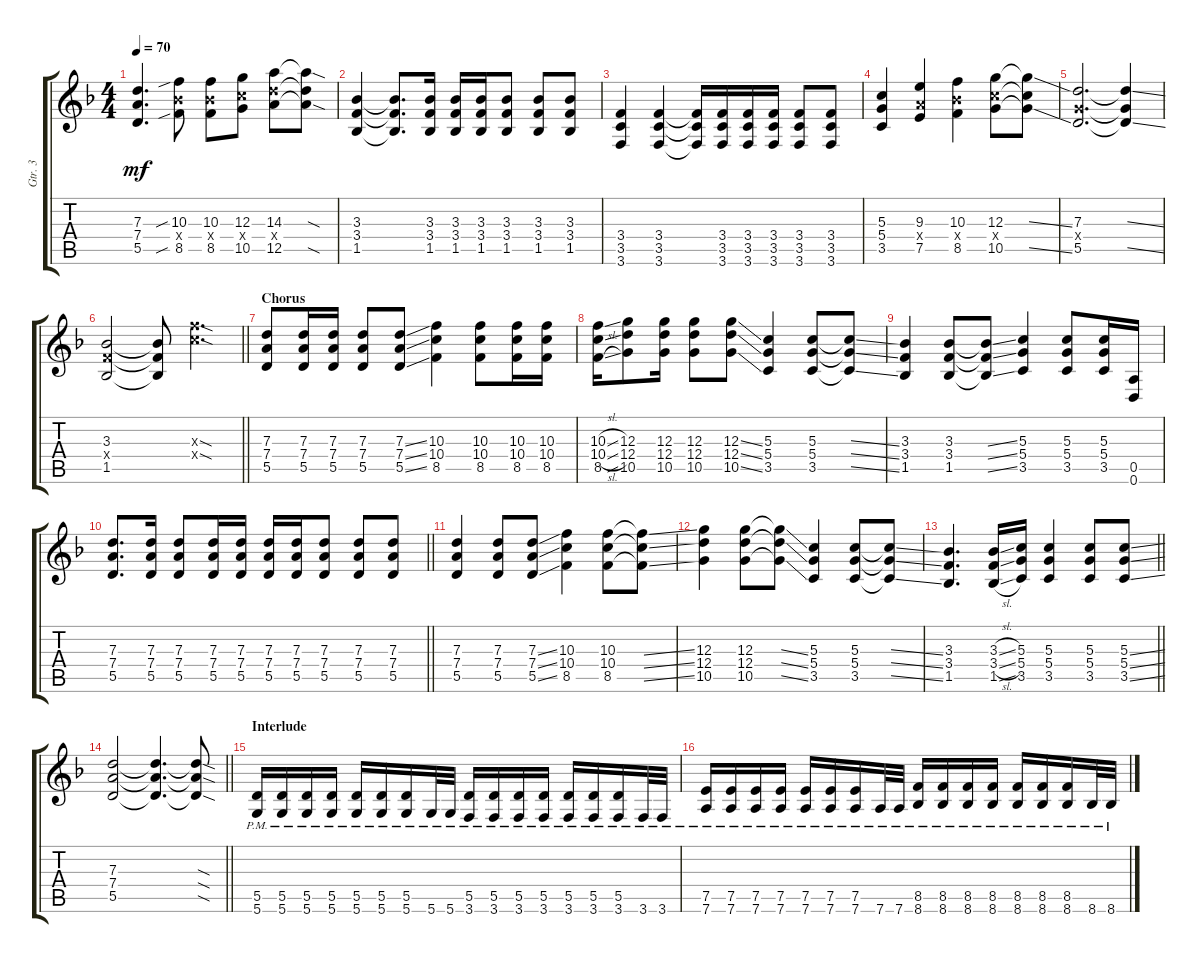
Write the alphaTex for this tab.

\track ("Gtr. 3" "Gtr. 3") {instrument overdrivenguitar}
\staff {score tabs}
\tuning (E4 B3 G3 D3 A2 D2) {hide}
\ts (4 4)
\tempo 70
\clef g2
\ks f
(7.3 7.4 5.5).4{d dy mf} (10.3{sib} 8.4{x} 8.5{sib}).8 (10.3 8.4{x} 8.5).8 (12.3 10.4{x} 10.5).8 (14.3 12.4{x} 12.5).8 (14.3{sod t} 12.4{t} 12.5{sod t}).8 |
(3.3 3.4 1.5).4 (3.3{t} 3.4{t} 1.5{t}).8{d} (3.3 3.4 1.5).16 (3.3 3.4 1.5).16 (3.3 3.4 1.5).16 (3.3 3.4 1.5).8 (3.3 3.4 1.5).8 (3.3 3.4 1.5).8 |
(3.4 3.5 3.6).4 (3.4 3.5 3.6).4 (3.4{t} 3.5{t} 3.6{t}).16 (3.4 3.5 3.6).16 (3.4 3.5 3.6).16 (3.4 3.5 3.6).16 (3.4 3.5 3.6).8 (3.4 3.5 3.6).8 |
(5.3 5.4 3.5).4 (9.3 7.4{x} 7.5).4 (10.3 8.4{x} 8.5).4 (12.3 10.4{x} 10.5).8 (12.3{ss t} 10.4{t} 10.5{ss t}).8 |
(7.3 5.4{x} 5.5).2{d} (7.3{ss t} 5.4{t} 5.5{ss t}).4 |
\barLineRight lightlight
(3.3 3.4{x} 1.5).2 (3.3{t} 3.4{t} 1.5{t}).8 (10.3{sod x} 10.4{sod x}).4{d} |
\section ("" "Chorus")
(7.3 7.4 5.5).8 (7.3 7.4 5.5).16 (7.3 7.4 5.5).16 (7.3 7.4 5.5).8 (7.3{ss} 7.4{ss} 5.5{ss}).8 (10.3 10.4 8.5).4 (10.3 10.4 8.5).8 (10.3 10.4 8.5).16 (10.3 10.4 8.5).16 |
(10.3{sl} 10.4{sl} 8.5{sl}).16 (12.3 12.4 10.5).8 (12.3 12.4 10.5).16 (12.3 12.4 10.5).8 (12.3{ss} 12.4{ss} 10.5{ss}).8 (5.3 5.4 3.5).4 (5.3 5.4 3.5).8 (5.3{ss t} 5.4{ss t} 3.5{ss t}).8 |
(3.3 3.4 1.5).4 (3.3 3.4 1.5).8 (3.3{ss t} 3.4{ss t} 1.5{ss t}).8 (5.3 5.4 3.5).4 (5.3 5.4 3.5).8 (5.3 5.4 3.5).16 (0.5 0.6).16 |
\barLineRight lightlight
(7.3 7.4 5.5).8{d} (7.3 7.4 5.5).16 (7.3 7.4 5.5).8 (7.3 7.4 5.5).16 (7.3 7.4 5.5).16 (7.3 7.4 5.5).16 (7.3 7.4 5.5).16 (7.3 7.4 5.5).8 (7.3 7.4 5.5).8 (7.3 7.4 5.5).8 |
(7.3 7.4 5.5).4 (7.3 7.4 5.5).8 (7.3{ss} 7.4{ss} 5.5{ss}).8 (10.3 10.4 8.5).4 (10.3 10.4 8.5).8 (10.3{ss t} 10.4{ss t} 8.5{ss t}).8 |
(12.3 12.4 10.5).4 (12.3 12.4 10.5).8 (12.3{ss t} 12.4{ss t} 10.5{ss t}).8 (5.3 5.4 3.5).4 (5.3 5.4 3.5).8 (5.3{ss t} 5.4{ss t} 3.5{ss t}).8 |
\barLineRight lightlight
(3.3 3.4 1.5).4{d} (3.3{sl} 3.4{sl} 1.5{sl}).16 (5.3 5.4 3.5).16 (5.3 5.4 3.5).4 (5.3 5.4 3.5).8 (5.3{ss} 5.4{ss} 3.5{ss}).8 |
\barLineRight lightlight
(7.3 7.4 5.5).2 (7.3{t} 7.4{t} 5.5{t}).4{d} (7.3{sod t} 7.4{sod t} 5.5{sod t}).8 |
\section ("" "Interlude")
(5.5{pm} 5.6{pm}).16 (5.5{pm} 5.6{pm}).16 (5.5{pm} 5.6{pm}).16 (5.5{pm} 5.6{pm}).16 (5.5{pm} 5.6{pm}).16 (5.5{pm} 5.6{pm}).16 (5.5{pm} 5.6{pm}).16 5.6{pm}.32 5.6{pm}.32 (5.5{pm} 3.6{pm}).16 (5.5{pm} 3.6{pm}).16 (5.5{pm} 3.6{pm}).16 (5.5{pm} 3.6{pm}).16 (5.5{pm} 3.6{pm}).16 (5.5{pm} 3.6{pm}).16 (5.5{pm} 3.6{pm}).16 3.6{pm}.32 3.6{pm}.32 |
(7.5{pm} 7.6{pm}).16 (7.5{pm} 7.6{pm}).16 (7.5{pm} 7.6{pm}).16 (7.5{pm} 7.6{pm}).16 (7.5{pm} 7.6{pm}).16 (7.5{pm} 7.6{pm}).16 (7.5{pm} 7.6{pm}).16 7.6{pm}.32 7.6{pm}.32 (8.5{pm} 8.6{pm}).16 (8.5{pm} 8.6{pm}).16 (8.5{pm} 8.6{pm}).16 (8.5{pm} 8.6{pm}).16 (8.5{pm} 8.6{pm}).16 (8.5{pm} 8.6{pm}).16 (8.5{pm} 8.6{pm}).16 8.6{pm}.32 8.6{pm}.32
